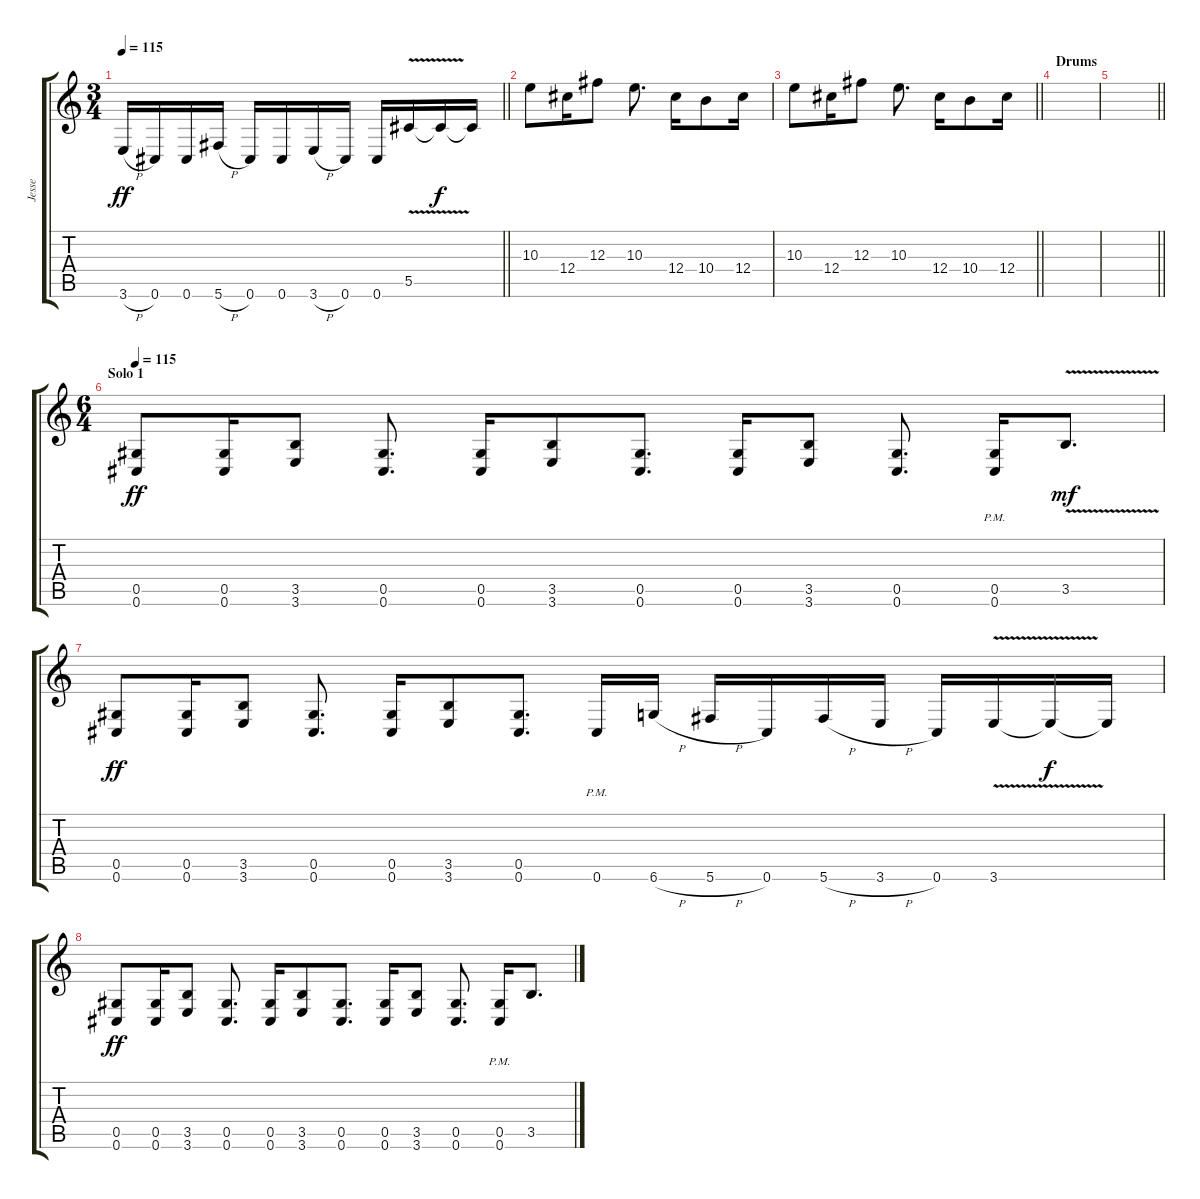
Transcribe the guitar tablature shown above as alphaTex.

\track ("Jesse" "Jesse") {instrument distortionguitar}
\staff {score tabs}
\tuning (Eb4 Bb3 Gb3 Db3 Ab2 Db2) {hide}
\ts (3 4)
\tempo 115
\clef g2
\barLineRight lightlight
\ks c
3.6{h}.16{dy ff} 0.6.16 0.6.16 5.6{h}.16 0.6.16 0.6.16 3.6{h}.16 0.6.16 0.6.16 5.5{v}.16 5.5{t}.16{dy f} 5.5{t}.16 |
\section ("" "")
10.3.8 12.4.16 12.3.8 10.3.8{d} 12.4.16 10.4.8 12.4.16 |
\barLineRight lightlight
10.3.8 12.4.16 12.3.8 10.3.8{d} 12.4.16 10.4.8 12.4.16 |
\section ("" "Drums")
|
\barLineRight lightlight
|
\ts (6 4)
\section ("" "Solo 1")
\tempo 115
(0.5 0.6).8{dy ff instrument distortionguitar} (0.5 0.6).16 (3.5 3.6).8 (0.5 0.6).8{d} (0.5 0.6).16 (3.5 3.6).8 (0.5 0.6).8{d} (0.5 0.6).16 (3.5 3.6).8 (0.5 0.6).8{d} (0.5{pm} 0.6{pm}).16 3.5{v}.8{d dy mf instrument guitarharmonics} |
(0.5 0.6).8{dy ff instrument distortionguitar} (0.5 0.6).16 (3.5 3.6).8 (0.5 0.6).8{d} (0.5 0.6).16 (3.5 3.6).8 (0.5 0.6).8{d} 0.6{pm}.16 6.6{h}.16 5.6{h}.16 0.6.16 5.6{h}.16 3.6{h}.16 0.6.16 3.6{v}.16 3.6{t}.16{dy f} 3.6{t}.16 |
(0.5 0.6).8{dy ff} (0.5 0.6).16 (3.5 3.6).8 (0.5 0.6).8{d} (0.5 0.6).16 (3.5 3.6).8 (0.5 0.6).8{d} (0.5 0.6).16 (3.5 3.6).8 (0.5 0.6).8{d} (0.5{pm} 0.6{pm}).16 3.5.8{d}
